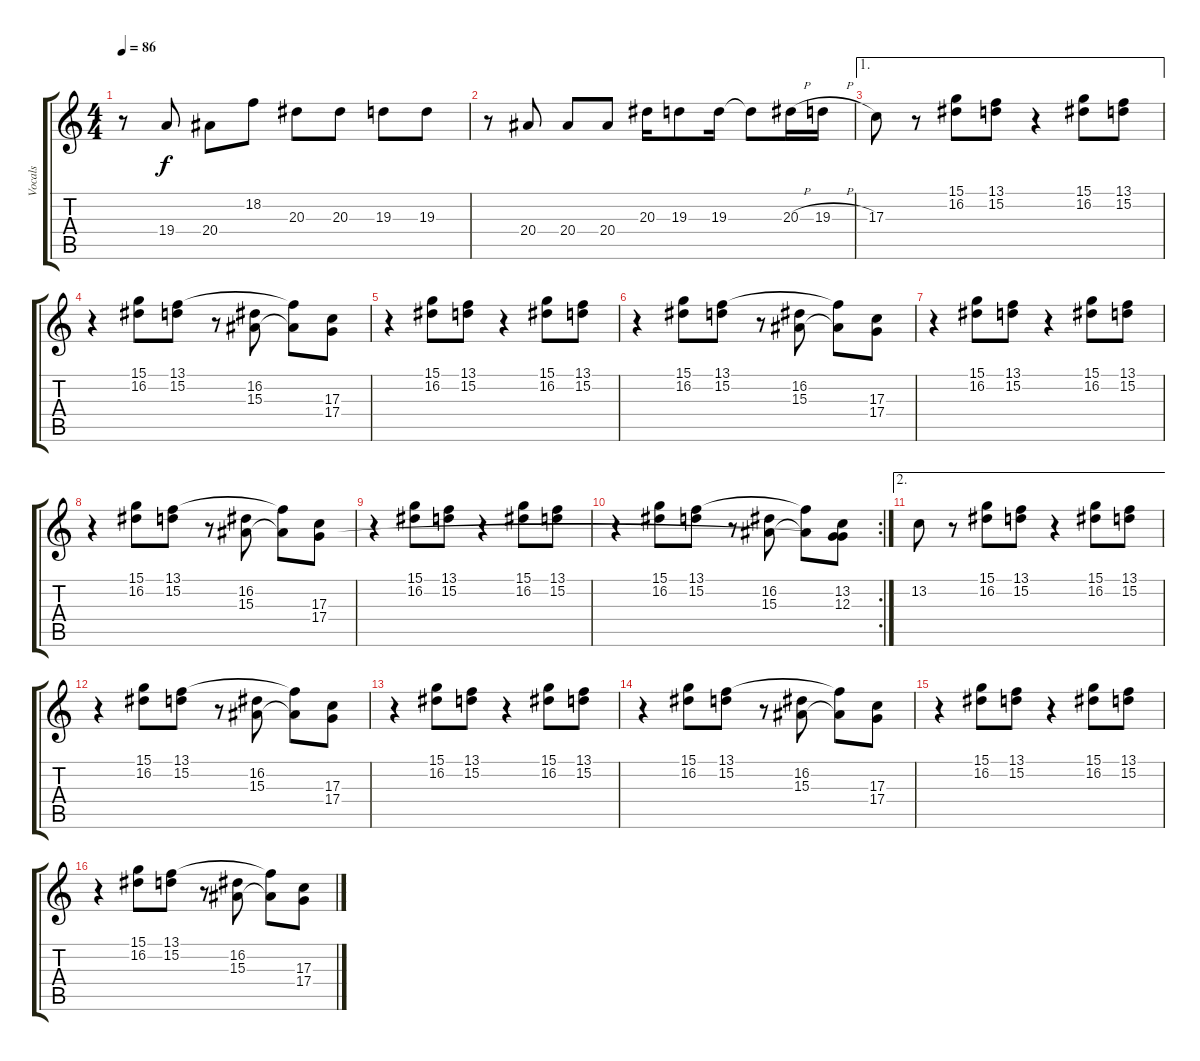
\track ("Vocals" "Vocals") {instrument electricgrandpiano}
\staff {score tabs}
\tuning (E4 B3 G3 D3 A2 E2) {hide}
\ts (4 4)
\tempo 86
\clef g2
\ks c
r.8{dy f} 19.4.8 20.4.8 18.2.8 20.3.8 20.3.8 19.3.8 19.3.8 |
r.8 20.4.8 20.4.8 20.4.8 20.3.16 19.3.8 19.3.16 19.3{t}.8 20.3{h}.16 19.3{h}.16 |
\ae 1
17.3.8 r.8 (15.1 16.2).8 (13.1 15.2).8 r.4 (15.1 16.2).8 (13.1 15.2).8 |
r.4 (15.1 16.2).8 (13.1 15.2).8 r.8 (16.2 15.3).8 (13.1{t} 15.3{t}).8 (17.3 17.4).8 |
r.4 (15.1 16.2).8 (13.1 15.2).8 r.4 (15.1 16.2).8 (13.1 15.2).8 |
r.4 (15.1 16.2).8 (13.1 15.2).8 r.8 (16.2 15.3).8 (13.1{t} 15.3{t}).8 (17.3 17.4).8 |
r.4 (15.1 16.2).8 (13.1 15.2).8 r.4 (15.1 16.2).8 (13.1 15.2).8 |
r.4 (15.1 16.2).8 (13.1 15.2).8 r.8 (16.2 15.3).8 (13.1{t} 15.3{t}).8 (17.3 17.4).8 |
r.4 (15.1 16.2).8 (13.1 15.2).8 r.4 (15.1 16.2).8 (13.1 15.2).8 |
\rc 2
r.4 (15.1 16.2).8 (13.1 15.2).8 r.8 (16.2 15.3).8 (13.1{t} 15.3{t}).8 (13.2 12.3 17.4{t}).8 |
\ae 2
13.2.8 r.8 (15.1 16.2).8 (13.1 15.2).8 r.4 (15.1 16.2).8 (13.1 15.2).8 |
r.4 (15.1 16.2).8 (13.1 15.2).8 r.8 (16.2 15.3).8 (13.1{t} 15.3{t}).8 (17.3 17.4).8 |
r.4 (15.1 16.2).8 (13.1 15.2).8 r.4 (15.1 16.2).8 (13.1 15.2).8 |
r.4 (15.1 16.2).8 (13.1 15.2).8 r.8 (16.2 15.3).8 (13.1{t} 15.3{t}).8 (17.3 17.4).8 |
r.4 (15.1 16.2).8 (13.1 15.2).8 r.4 (15.1 16.2).8 (13.1 15.2).8 |
r.4 (15.1 16.2).8 (13.1 15.2).8 r.8 (16.2 15.3).8 (13.1{t} 15.3{t}).8 (17.3 17.4).8
